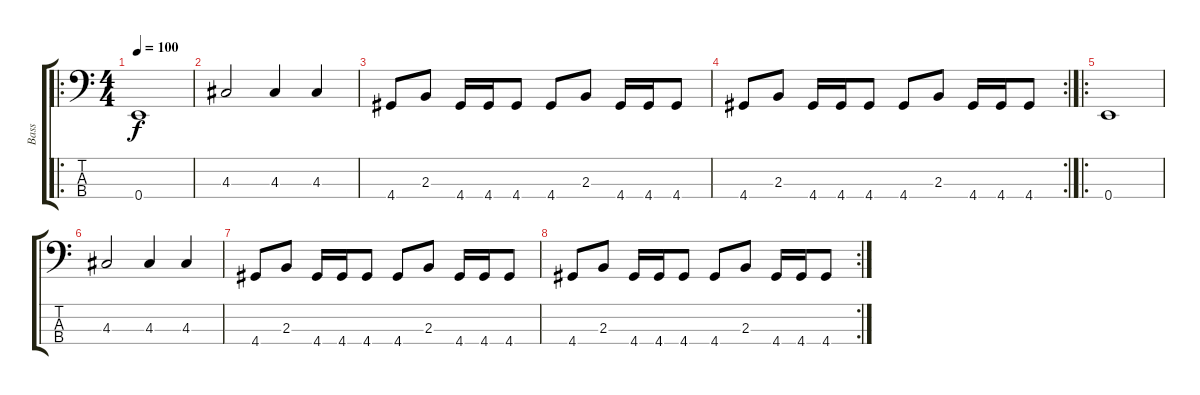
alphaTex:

\track ("Bass" "Bass") {instrument electricbassfinger}
\staff {score tabs}
\tuning (G2 D2 A1 E1) {hide}
\ro
\ts (4 4)
\tempo 100
\clef f4
\ks c
0.4.1{dy f} |
4.3.2 4.3.4 4.3.4 |
4.4.8 2.3.8 4.4.16 4.4.16 4.4.8 4.4.8 2.3.8 4.4.16 4.4.16 4.4.8 |
\rc 2
4.4.8 2.3.8 4.4.16 4.4.16 4.4.8 4.4.8 2.3.8 4.4.16 4.4.16 4.4.8 |
\ro
0.4.1 |
4.3.2 4.3.4 4.3.4 |
4.4.8 2.3.8 4.4.16 4.4.16 4.4.8 4.4.8 2.3.8 4.4.16 4.4.16 4.4.8 |
\rc 2
4.4.8 2.3.8 4.4.16 4.4.16 4.4.8 4.4.8 2.3.8 4.4.16 4.4.16 4.4.8
